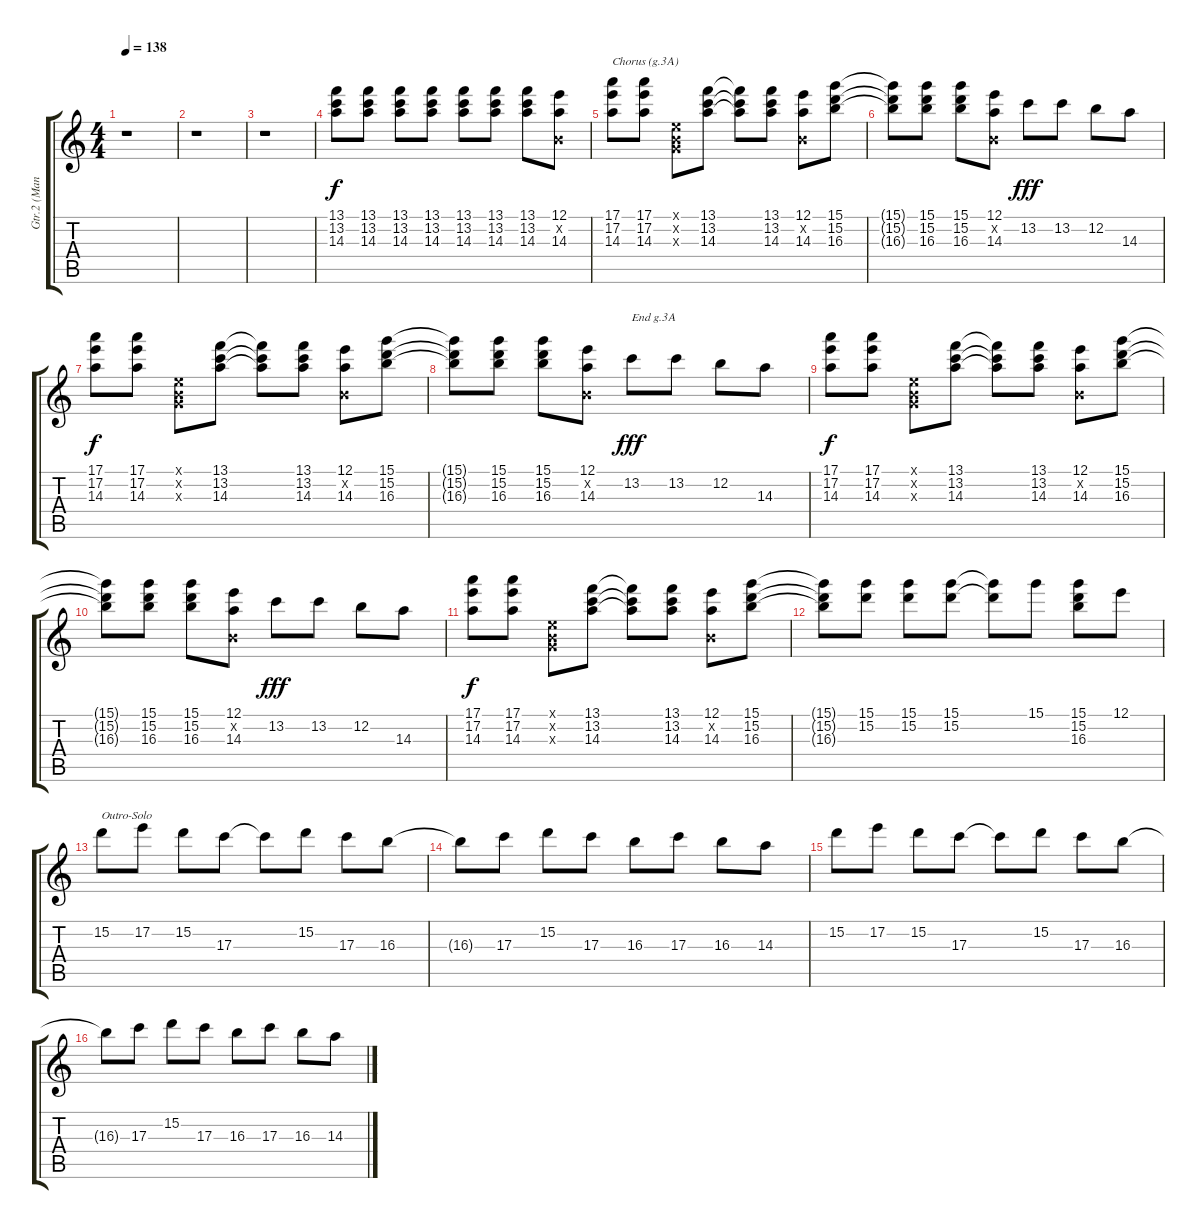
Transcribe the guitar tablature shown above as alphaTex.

\track ("Gtr.2 (Mandolin arr. for gtr.)" "Gtr.2 (Man") {instrument acousticguitarnylon}
\staff {score tabs}
\tuning (E4 B3 G3 D3 A2 E2) {hide}
\ts (4 4)
\tempo 138
\clef g2
\ks aminor
r.1{dy f} |
r.1 |
r.1 |
(13.1 13.2 14.3).8 (13.1 13.2 14.3).8 (13.1 13.2 14.3).8 (13.1 13.2 14.3).8 (13.1 13.2 14.3).8 (13.1 13.2 14.3).8 (13.1 13.2 14.3).8 (12.1 0.2{x} 14.3).8 |
(17.1 17.2 14.3).8{txt "Chorus (g.3A)"} (17.1 17.2 14.3).8 (0.1{x} 0.2{x} 0.3{x}).8 (13.1 13.2 14.3).8 (13.1{t} 13.2{t} 14.3{t}).8 (13.1 13.2 14.3).8 (12.1 0.2{x} 14.3).8 (15.1 15.2 16.3).8 |
(15.1{t} 15.2{t} 16.3{t}).8 (15.1 15.2 16.3).8 (15.1 15.2 16.3).8 (12.1 0.2{x} 14.3).8 13.2.8{dy fff} 13.2.8 12.2.8 14.3.8 |
(17.1 17.2 14.3).8{dy f} (17.1 17.2 14.3).8 (0.1{x} 0.2{x} 0.3{x}).8 (13.1 13.2 14.3).8 (13.1{t} 13.2{t} 14.3{t}).8 (13.1 13.2 14.3).8 (12.1 0.2{x} 14.3).8 (15.1 15.2 16.3).8 |
(15.1{t} 15.2{t} 16.3{t}).8 (15.1 15.2 16.3).8 (15.1 15.2 16.3).8 (12.1 0.2{x} 14.3).8 13.2.8{txt "End g.3A" dy fff} 13.2.8 12.2.8 14.3.8 |
(17.1 17.2 14.3).8{dy f} (17.1 17.2 14.3).8 (0.1{x} 0.2{x} 0.3{x}).8 (13.1 13.2 14.3).8 (13.1{t} 13.2{t} 14.3{t}).8 (13.1 13.2 14.3).8 (12.1 0.2{x} 14.3).8 (15.1 15.2 16.3).8 |
(15.1{t} 15.2{t} 16.3{t}).8 (15.1 15.2 16.3).8 (15.1 15.2 16.3).8 (12.1 0.2{x} 14.3).8 13.2.8{dy fff} 13.2.8 12.2.8 14.3.8 |
(17.1 17.2 14.3).8{dy f} (17.1 17.2 14.3).8 (0.1{x} 0.2{x} 0.3{x}).8 (13.1 13.2 14.3).8 (13.1{t} 13.2{t} 14.3{t}).8 (13.1 13.2 14.3).8 (12.1 0.2{x} 14.3).8 (15.1 15.2 16.3).8 |
(15.1{t} 15.2{t} 16.3{t}).8 (15.1 15.2).8 (15.1 15.2).8 (15.1 15.2).8 (15.1{t} 15.2{t}).8 15.1.8 (15.1 15.2 16.3).8 12.1.8 |
15.2.8{txt "Outro-Solo" volume 16} 17.2.8 15.2.8 17.3.8 17.3{t}.8 15.2.8 17.3.8 16.3.8 |
16.3{t}.8 17.3.8 15.2.8 17.3.8 16.3.8 17.3.8 16.3.8 14.3.8 |
15.2.8 17.2.8 15.2.8 17.3.8 17.3{t}.8 15.2.8 17.3.8 16.3.8 |
16.3{t}.8 17.3.8 15.2.8 17.3.8 16.3.8 17.3.8 16.3.8 14.3.8
